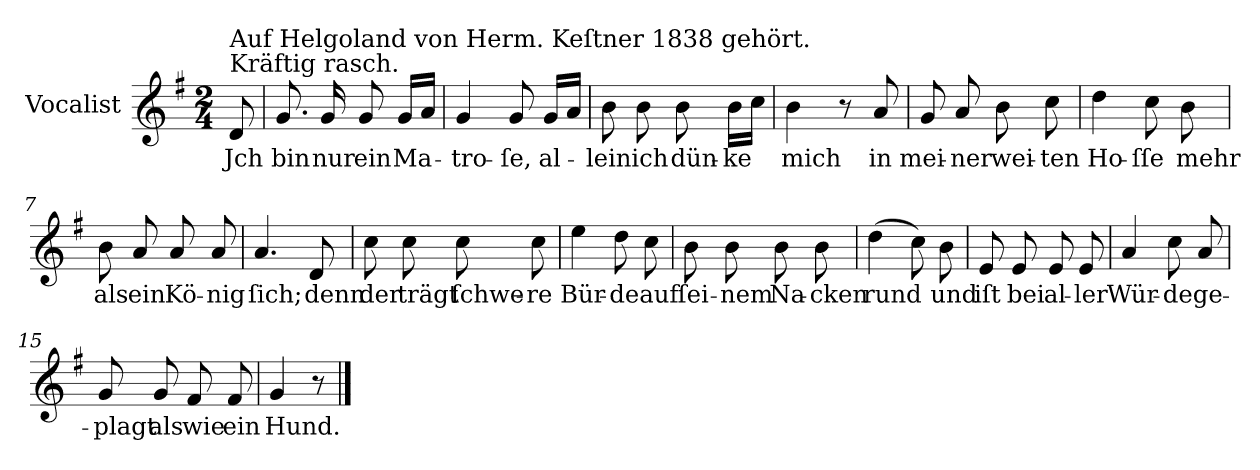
**kern	**text
*part1	*part1
*staff1	*staff1
*I"Vocalist	*
*k[f#]	*
*G:	*
*M2/4	*
=	=
!LO:TX:a:t=Kräftig rasch.	!
!LO:TX:a:t=Auf Helgoland von Herm. Keſtner 1838 gehört.	!
8d	Jch
=1	=1
8.g	bin
16g	nur
8g	ein
16gLL	Ma-
16aJJ	.
=2	=2
4g	-tro-
8g	-ſe,
16gLL	al-
16aJJ	.
=3	=3
8b	-lein
8b	ich
8b	dün-
16bLL	-ke
16ccJJ	.
=4	=4
4b	mich
8r	.
8a	in
=5	=5
8g	mei-
8a	-ner
8b	wei-
8cc	-ten
=6	=6
4dd	Ho-
8cc	-ſſe
8b	mehr
=7	=7
8b	als
8a	ein
8a	Kö-
8a	-nig
=8	=8
4.a	ſich;
8d	denn
=9	=9
8cc	der
8cc	trägt
8cc	ſchwe-
8cc	-re
=10	=10
4ee	Bür-
8dd	-de
8cc	auf
=11	=11
8b	ſei-
8b	-nem
8b	Na-
8b	-cken
=12	=12
(4dd	rund
8cc)	.
8b	und
=13	=13
8e	iſt
8e	bei
8e	al-
8e	-ler
=14	=14
4a	Wür-
8cc	-de
8a	ge-
=15	=15
8g	-plagt
8g	als
8f#	wie
8f#	ein
=16	=16
4g	Hund.
8r	.
==	==
*-	*-
